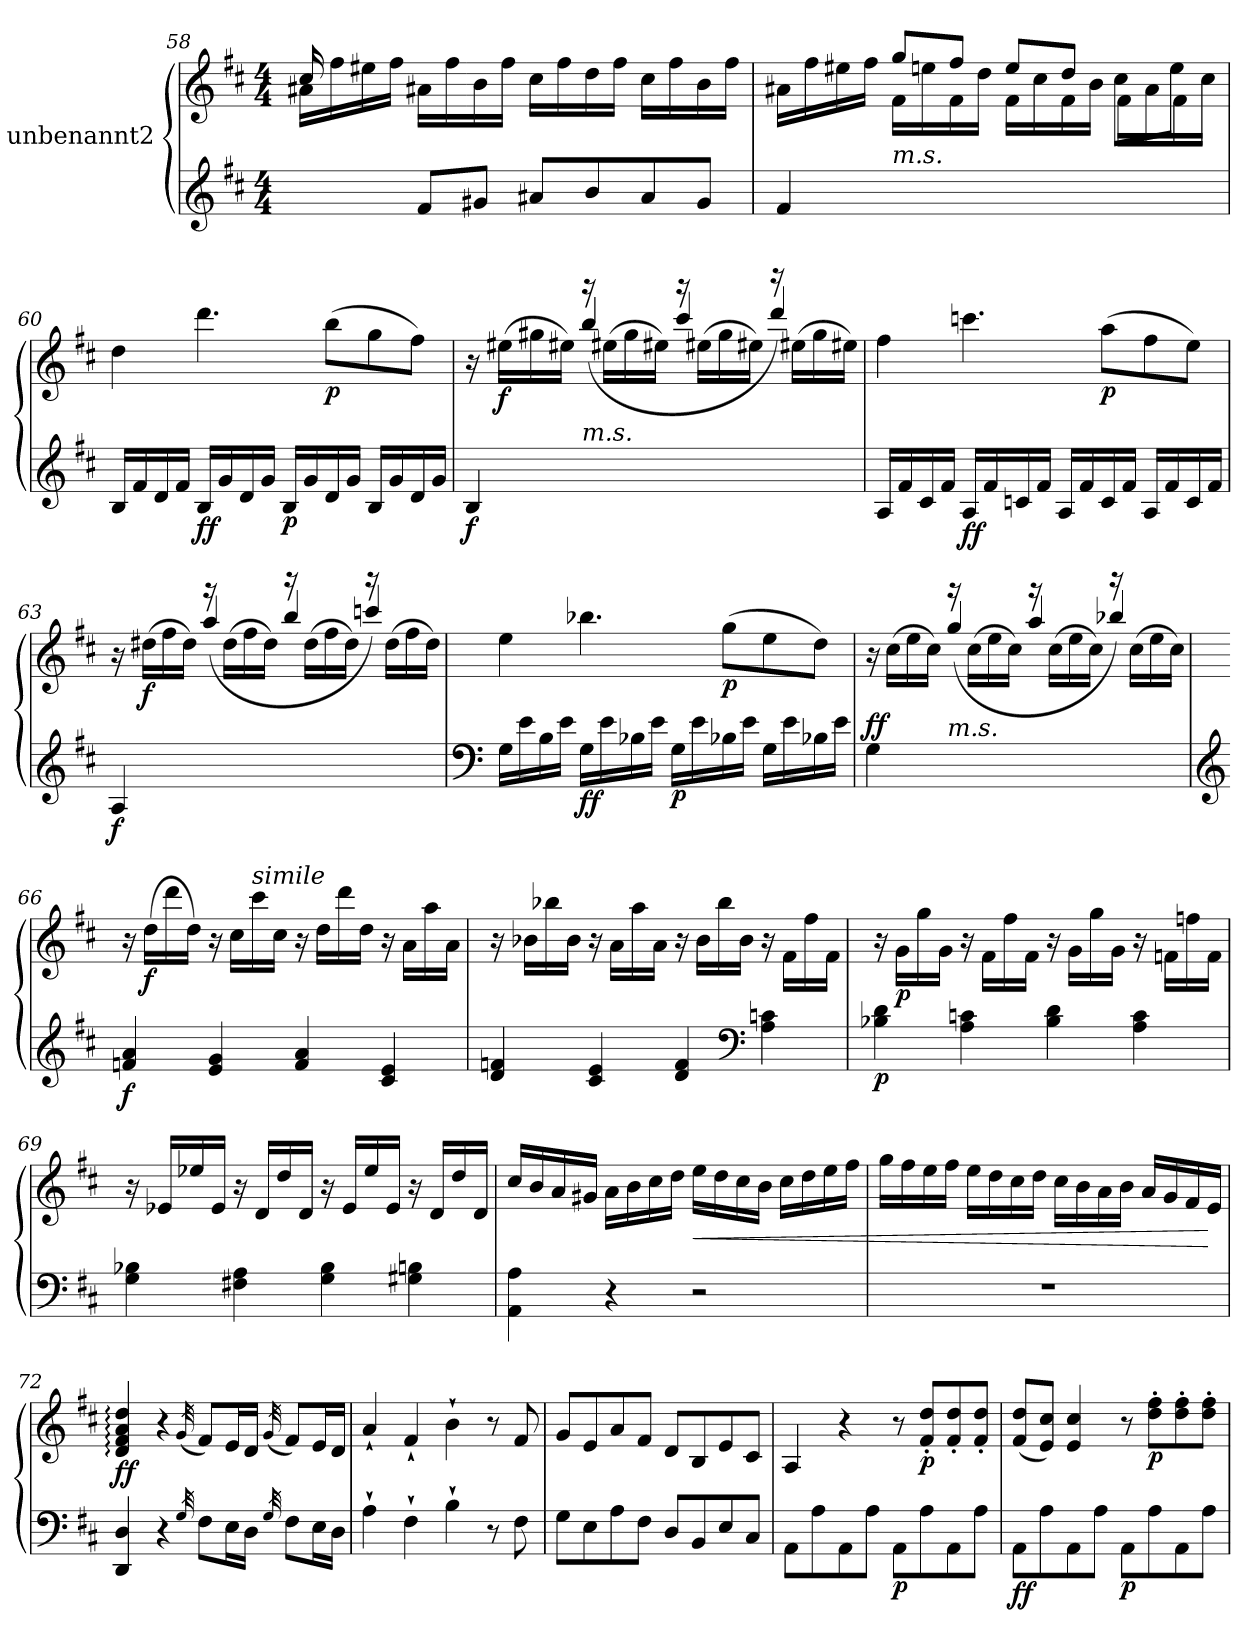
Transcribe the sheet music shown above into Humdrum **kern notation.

**kern	**kern	**dynam
*part1	*part1	*part1
*staff2	*staff1	*staff1/2
*I"unbenannt2	*	*
*clefG2	*clefG2	*
*k[f#c#]	*k[f#c#]	*
*M4/4	*M4/4	*
=58	=58	=58
*	*^	*
16ryy	16a#X\LL	16cc#/	.
16ryy	16ff#\	2...ryy	.
8ryy	16ee#X\	.	.
.	16ff#\JJ	.	.
8f#/L	16a#X\LL	.	.
.	16ff#\	.	.
8g#X/J	16b\	.	.
.	16ff#\JJ	.	.
8a#X/L	16cc#\LL	.	.
.	16ff#\	.	.
8b/	16dd\	.	.
.	16ff#\JJ	.	.
8a#/	16cc#\LL	.	.
.	16ff#\	.	.
8g#/J	16b\	.	.
.	16ff#\JJ	.	.
=59	=59	=59	=59
4f#/	16a#X\LL	4ryy	.
.	16ff#\	.	.
.	16ee#X\	.	.
.	16ff#\JJ	.	.
!LO:TX:a:i:t=m.s.	!	!	!
2.ryy	16f#\LL	8gg/L	.
.	16een\	.	.
.	16f#\	8ff#/J	.
.	16dd\JJ	.	.
.	16f#\LL	8ee/L	.
.	16cc#\	.	.
.	16f#\	8dd/J	.
.	16b\JJ	.	.
.	16f#\LL	8cc#\L	.
.	16a#\	.	.
.	16f#\	8ee\J	.
.	16cc#\JJ	.	.
*	*v	*v	*
=60	=60	=60
16B/LL	4dd\	.
16f#/	.	.
16d/	.	.
16f#/JJ	.	.
!	!	!LO:DY:b=2
!	!	!LO:DY:n=1:b
16B/LL	4.ddd\	f f
16g/	.	.
16d/	.	.
16g/JJ	.	.
!	!	!LO:DY:n=2:b=2
16B/LL	.	p
16g/	.	.
!	!	!LO:DY:n=3:b
16d/	(>8bb\L	p
16g/JJ	.	.
16B/LL	8gg\	.
16g/	.	.
16d/	8ff#\J)	.
16g/JJ	.	.
=61	=61	=61
*	*^	*
!	!	!	!LO:DY:b=2
4B/	16r	4ryy	f
!	!	!	!LO:DY:b
.	(<16ee#X\LL	.	f
.	16gg#X\	.	.
.	16ee#X\JJ)	.	.
!LO:TX:a:i:t=m.s.	!	!	!
2.ryy	16r	(>4bb/	.
.	(<16ee#X\LL	.	.
.	16gg#\	.	.
.	16ee#X\JJ)	.	.
.	16r	4ccc#/	.
.	(<16ee#X\LL	.	.
.	16gg#\	.	.
.	16ee#X\JJ)	.	.
.	16r	4ddd/)	.
.	(<16ee#X\LL	.	.
.	16gg#\	.	.
.	16ee#X\JJ)	.	.
*	*v	*v	*
=62	=62	=62
16A/LL	4ff#\	.
16f#/	.	.
16c#/	.	.
16f#/JJ	.	.
!	!	!LO:DY:b=2
!	!	!LO:DY:n=1:b
16A/LL	4.cccn\	f f
16f#/	.	.
16cn/	.	.
16f#/JJ	.	.
16A/LL	.	.
16f#/	.	.
!	!	!LO:DY:n=2:b
16c/	(>8aa\L	p
16f#/JJ	.	.
16A/LL	8ff#\	.
16f#/	.	.
16c/	8ee\J)	.
16f#/JJ	.	.
=63	=63	=63
*	*^	*
!	!	!	!LO:DY:b=2
4A/	16r	4ryy	f
!	!	!	!LO:DY:b
.	(<16dd#X\LL	.	f
.	16ff#\	.	.
.	16dd#\JJ)	.	.
2.ryy	16r	(>4aa/	.
.	(<16dd#\LL	.	.
.	16ff#\	.	.
.	16dd#\JJ)	.	.
.	16r	4bb/	.
.	(<16dd#\LL	.	.
.	16ff#\	.	.
.	16dd#\JJ)	.	.
.	16r	4cccn/)	.
.	(<16dd#\LL	.	.
.	16ff#\	.	.
.	16dd#\JJ)	.	.
*	*v	*v	*
=64	=64	=64
*clefF4	*	*
16G\LL	4ee\	.
16e\	.	.
16B\	.	.
16e\JJ	.	.
!	!	!LO:DY:b=2
!	!	!LO:DY:n=1:b
16G\LL	4.bb-X\	f f
16e\	.	.
16B-X\	.	.
16e\JJ	.	.
!	!	!LO:DY:n=2:b=2
16G\LL	.	p
16e\	.	.
!	!	!LO:DY:n=3:b
16B-X\	(>8gg\L	p
16e\JJ	.	.
16G\LL	8ee\	.
16e\	.	.
16B-X\	8dd\J)	.
16e\JJ	.	.
=65	=65	=65
*	*^	*
!	!	!	!LO:DY:b=2
!	!	!	!LO:DY:n=1:a=2
4G\	16r	4ryy	f f
.	(<16cc#\LL	.	.
.	16ee\	.	.
.	16cc#\JJ)	.	.
!LO:TX:a:i:t=m.s.	!	!	!
2.ryy	16r	(>4gg/	.
.	(<16cc#\LL	.	.
.	16ee\	.	.
.	16cc#\JJ)	.	.
.	16r	4aa/	.
.	(<16cc#\LL	.	.
.	16ee\	.	.
.	16cc#\JJ)	.	.
.	16r	4bb-X/)	.
.	(<16cc#\LL	.	.
.	16ee\	.	.
.	16cc#\JJ)	.	.
*	*v	*v	*
=66	=66	=66
*clefG2	*	*
!	!	!LO:DY:b=2
4fn/ 4a/	16r	f
!	!	!LO:DY:b
.	(>16dd\LL	f
.	16ddd\	.
.	16dd\JJ)	.
4e/ 4g/	16r	.
.	16cc#\LL	.
!	!LO:TX:a:i:t=simile	!
.	16ccc#\	.
.	16cc#\JJ	.
4f/ 4a/	16r	.
.	16dd\LL	.
.	16ddd\	.
.	16dd\JJ	.
4c#/ 4e/	16r	.
.	16a\LL	.
.	16aa\	.
.	16a\JJ	.
=67	=67	=67
4d/ 4fn/	16r	.
.	16b-X\LL	.
.	16bb-X\	.
.	16b-\JJ	.
4c#/ 4e/	16r	.
.	16a\LL	.
.	16aa\	.
.	16a\JJ	.
4d/ 4f/	16r	.
.	16b-\LL	.
.	16bb-\	.
.	16b-\JJ	.
*clefF4	*	*
4A\ 4cn\	16r	.
.	16f#\LL	.
.	16ff#\	.
.	16f#\JJ	.
=68	=68	=68
!	!	!LO:DY:b=2
4B-X\ 4d\	16r	p
!	!	!LO:DY:b
.	16g\LL	p
.	16gg\	.
.	16g\JJ	.
4A\ 4cn\	16r	.
.	16f#\LL	.
.	16ff#\	.
.	16f#\JJ	.
4B-\ 4d\	16r	.
.	16g\LL	.
.	16gg\	.
.	16g\JJ	.
4A\ 4c\	16r	.
.	16fn\LL	.
.	16ffn\	.
.	16f\JJ	.
=69	=69	=69
4G\ 4B-X\	16r	.
.	16e-X/LL	.
.	16ee-X/	.
.	16e-/JJ	.
4F#X\ 4A\	16r	.
.	16d/LL	.
.	16dd/	.
.	16d/JJ	.
4G\ 4B-\	16r	.
.	16e-/LL	.
.	16ee-/	.
.	16e-/JJ	.
4G#X\ 4Bn\	16r	.
.	16d/LL	.
.	16dd/	.
.	16d/JJ	.
=70	=70	=70
4AA\ 4A\	16cc#/LL	.
.	16b/	.
.	16a/	.
.	16g#X/JJ	.
4r	16a\LL	.
.	16b\	.
.	16cc#\	.
.	16dd\JJ	.
!	!	!LO:HP:b
2r	16ee\LL	<
.	16dd\	.
.	16cc#\	.
.	16b\JJ	.
.	16cc#\LL	.
.	16dd\	.
.	16ee\	.
.	16ff#\JJ	.
=71	=71	=71
1r	16gg\LL	.
.	16ff#\	.
.	16ee\	.
.	16ff#\JJ	.
.	16ee\LL	.
.	16dd\	.
.	16cc#\	.
.	16dd\JJ	.
.	16cc#\LL	.
.	16b\	.
.	16a\	.
.	16b\JJ	.
.	16a/LL	.
.	16g/	.
.	16f#/	.
.	16e/JJ	[
=72	=72	=72
!	!	!LO:DY:b
!	!	!LO:DY:n=1:b
4DD/ 4D/	4d/: 4f#/: 4a/: 4dd/:	f f
4r	4r	.
32qG/	(<32qg/	.
8F#\L	8f#/L)	.
16E\L	16e/L	.
16D\JJ	16d/JJ	.
32qG/	(<32qg/	.
8F#\L	8f#/L)	.
16E\L	16e/L	.
16D\JJ	16d/JJ	.
=73	=73	=73
4A`\	4a`/	.
4F#`\	4f#`/	.
4B`\	4b`\	.
8r	8r	.
8F#\	8f#/	.
=74	=74	=74
8G\L	8g/L	.
8E\	8e/	.
8A\	8a/	.
8F#\J	8f#/J	.
8D/L	8d/L	.
8BB/	8B/	.
8E/	8e/	.
8C#/J	8c#/J	.
=75	=75	=75
8AA\L	4A/	.
8A\	.	.
8AA\	4r	.
8A\J	.	.
!	!	!LO:DY:b=2
8AA\L	8r	p
!	!	!LO:DY:b
8A\	8f#/' 8dd/'L	p
8AA\	8f#/' 8dd/'	.
8A\J	8f#/' 8dd/'J	.
=76	=76	=76
!	!	!LO:DY:b=2
!	!	!LO:DY:n=1:b
8AA\L	(<8f#/ 8dd/L	f f
8A\	8e/ 8cc#/J)	.
8AA\	4e/ 4cc#/	.
8A\J	.	.
!	!	!LO:DY:n=2:b=2
8AA\L	8r	p
!	!	!LO:DY:n=3:b
8A\	8dd\' 8ff#\'L	p
8AA\	8dd\' 8ff#\'	.
8A\J	8dd\' 8ff#\'J	.
=	=	=
*-	*-	*-
